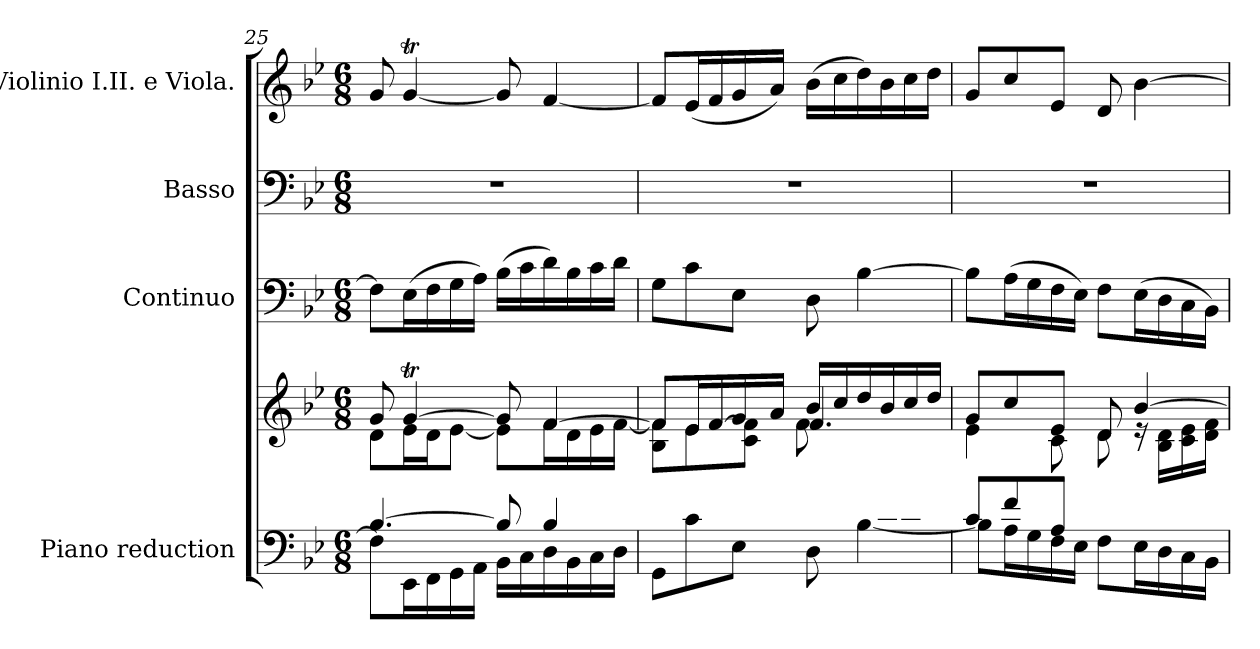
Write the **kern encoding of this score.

**kern	**kern	**kern	**kern	**kern
*part4	*part4	*part3	*part2	*part1
*staff5	*staff4	*staff3	*staff2	*staff1
*I"Piano reduction	*	*I"Continuo	*I"Basso	*I"Violinio I.II. e Viola.
*I'Pno	*	*	*	*
!!LO:LB:g=z
*clefF4	*clefG2	*clefF4	*clefF4	*clefG2
*k[b-e-]	*k[b-e-]	*k[b-e-]	*k[b-e-]	*k[b-e-]
*M6/8	*M6/8	*M6/8	*M6/8	*M6/8
=25	=25	=25	=25	=25
*^	*^	*	*	*
[4.B-/	8F\L]	8g/	8d\L	8F\L]	2.r	8g/
.	16EE-\L	[4gT/	16e-\L	(>16E-\L	.	[4gT/
.	16FF\	.	16d\J	16F\	.	.
.	16GG\	.	[8e-\J	16G\	.	.
.	16AA\JJ	.	.	16A\JJ)	.	.
8B-/]	16BB-\LL	8g/]	8e-\L]	(>16B-\LL	.	8g/]
.	16C\	.	.	16c\	.	.
4B-/	16D\	[4f/	16f\L	16d\)	.	[4f/
.	16BB-\	.	16d\	16B-\	.	.
.	16C\	.	16e-\	16c\	.	.
.	16D\JJ	.	[16f\JJ	16d\JJ	.	.
=26	=26	=26	=26	=26	=26	=26
*	*	*	*^	*	*	*
4.ryy	8GG\L	8f/L]	8B-\ 8f\]L	4.ryy	8G\L	2.r	8f/L]
.	8c\	16e-/L	8e-\	.	8c\	.	(<16e-/L
.	.	[16f/	.	.	.	.	16f/
.	8E-\J	16g/	8c\ 8f\]J	.	8E-\J	.	16g/
.	.	16a/JJ	.	.	.	.	16a/JJ)
8ryy	8D\	16b-/LL	4.f/	8f\L	8D\	.	(>16b-\LL
.	.	16cc/	.	.	.	.	16cc\
16B-/L	[4B-\	16dd/	.	4ryy	[4B-\	.	16dd\)
16d/	.	16b-/	.	.	.	.	16b-\
16c/	.	16cc/	.	.	.	.	16cc\
16B-/JJ	.	16dd/JJ	.	.	.	.	16dd\JJ
*	*	*	*v	*v	*	*	*
=27	=27	=27	=27	=27	=27	=27
8c/L	8B-\L]	8g/L	4e-\	8B-\L]	2.r	8g/L
8f/	16A\L	8cc/	.	(>16A\L	.	8cc/
.	16G\	.	.	16G\	.	.
8A/J	16F\	8e-/J	8c\	16F\	.	8e-/J
.	16E-\JJ	.	.	16E-\JJ)	.	.
4.ryy	8F\L	8d/	8d\	8F\L	.	8d/
.	16E-\L	[4b-/	16re	(>16E-\L	.	[4b-\
.	16D\	.	16B-\ 16d\LL	16D\	.	.
.	16C\	.	16c\ 16e-\	16C\	.	.
.	16BB-\JJ	.	16d\ 16f\JJ	16BB-\JJ)	.	.
*v	*v	*	*	*	*	*
*	*v	*v	*	*	*
=	=	=	=	=
*-	*-	*-	*-	*-
